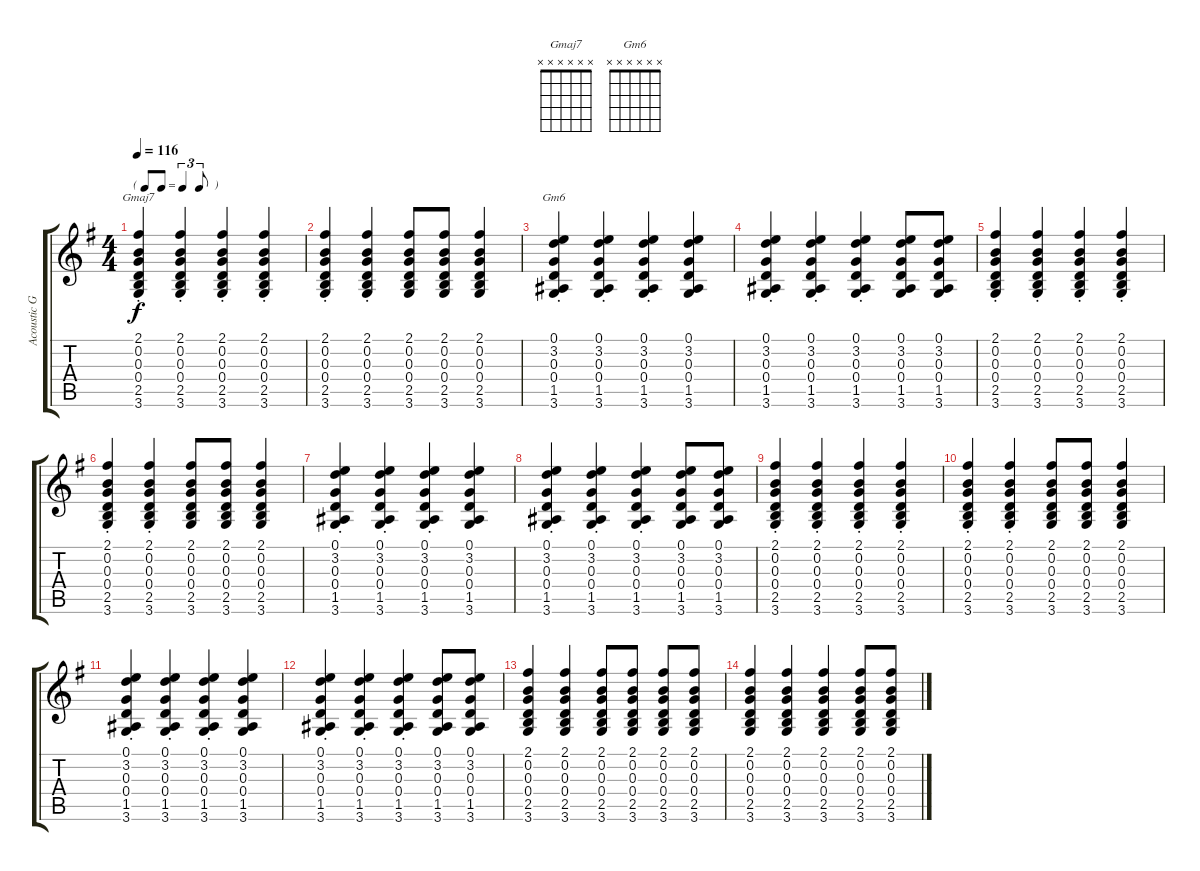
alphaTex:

\track ("Acoustic Guitar (David Gilmour)" "Acoustic G") {instrument acousticguitarsteel}
\staff {score tabs}
\tuning (E4 B3 G3 D3 A2 E2) {hide}
\chord ("Gmaj7" x x x x x x)
\chord ("Gm6" x x x x x x)
\ts (4 4)
\tf triplet8th
\tempo 116
\clef g2
\ks g
(2.1{st} 0.2{st} 0.3{st} 0.4{st} 2.5{st} 3.6{st}).4{ch "Gmaj7" dy f} (2.1{st} 0.2{st} 0.3{st} 0.4{st} 2.5{st} 3.6{st}).4 (2.1{st} 0.2{st} 0.3{st} 0.4{st} 2.5{st} 3.6{st}).4 (2.1{st} 0.2{st} 0.3{st} 0.4{st} 2.5{st} 3.6{st}).4 |
(2.1{st} 0.2{st} 0.3{st} 0.4{st} 2.5{st} 3.6{st}).4 (2.1{st} 0.2{st} 0.3{st} 0.4{st} 2.5{st} 3.6{st}).4 (2.1 0.2 0.3 0.4 2.5 3.6).8 (2.1 0.2 0.3 0.4 2.5 3.6).8 (2.1 0.2 0.3 0.4 2.5 3.6).4 |
(0.1{st} 3.2{st} 0.3{st} 0.4{st} 1.5{st} 3.6{st}).4{ch "Gm6"} (0.1{st} 3.2{st} 0.3{st} 0.4{st} 1.5{st} 3.6{st}).4 (0.1{st} 3.2{st} 0.3{st} 0.4{st} 1.5{st} 3.6{st}).4 (0.1 3.2 0.3 0.4 1.5 3.6).4 |
(0.1{st} 3.2{st} 0.3{st} 0.4{st} 1.5{st} 3.6{st}).4 (0.1{st} 3.2{st} 0.3{st} 0.4{st} 1.5{st} 3.6{st}).4 (0.1{st} 3.2{st} 0.3{st} 0.4{st} 1.5{st} 3.6{st}).4 (0.1 3.2 0.3 0.4 1.5 3.6).8 (0.1 3.2 0.3 0.4 1.5 3.6).8 |
(2.1{st} 0.2{st} 0.3{st} 0.4{st} 2.5{st} 3.6{st}).4{volume 2} (2.1{st} 0.2{st} 0.3{st} 0.4{st} 2.5{st} 3.6{st}).4 (2.1{st} 0.2{st} 0.3{st} 0.4{st} 2.5{st} 3.6{st}).4 (2.1{st} 0.2{st} 0.3{st} 0.4{st} 2.5{st} 3.6{st}).4 |
(2.1{st} 0.2{st} 0.3{st} 0.4{st} 2.5{st} 3.6{st}).4 (2.1{st} 0.2{st} 0.3{st} 0.4{st} 2.5{st} 3.6{st}).4 (2.1 0.2 0.3 0.4 2.5 3.6).8 (2.1 0.2 0.3 0.4 2.5 3.6).8 (2.1 0.2 0.3 0.4 2.5 3.6).4 |
(0.1{st} 3.2{st} 0.3{st} 0.4{st} 1.5{st} 3.6{st}).4 (0.1{st} 3.2{st} 0.3{st} 0.4{st} 1.5{st} 3.6{st}).4 (0.1{st} 3.2{st} 0.3{st} 0.4{st} 1.5{st} 3.6{st}).4 (0.1 3.2 0.3 0.4 1.5 3.6).4 |
(0.1{st} 3.2{st} 0.3{st} 0.4{st} 1.5{st} 3.6{st}).4 (0.1{st} 3.2{st} 0.3{st} 0.4{st} 1.5{st} 3.6{st}).4 (0.1{st} 3.2{st} 0.3{st} 0.4{st} 1.5{st} 3.6{st}).4 (0.1 3.2 0.3 0.4 1.5 3.6).8 (0.1 3.2 0.3 0.4 1.5 3.6).8 |
(2.1{st} 0.2{st} 0.3{st} 0.4{st} 2.5{st} 3.6{st}).4 (2.1{st} 0.2{st} 0.3{st} 0.4{st} 2.5{st} 3.6{st}).4{volume 1} (2.1{st} 0.2{st} 0.3{st} 0.4{st} 2.5{st} 3.6{st}).4 (2.1{st} 0.2{st} 0.3{st} 0.4{st} 2.5{st} 3.6{st}).4 |
(2.1{st} 0.2{st} 0.3{st} 0.4{st} 2.5{st} 3.6{st}).4 (2.1{st} 0.2{st} 0.3{st} 0.4{st} 2.5{st} 3.6{st}).4 (2.1 0.2 0.3 0.4 2.5 3.6).8 (2.1 0.2 0.3 0.4 2.5 3.6).8 (2.1 0.2 0.3 0.4 2.5 3.6).4 |
(0.1{st} 3.2{st} 0.3{st} 0.4{st} 1.5{st} 3.6{st}).4 (0.1{st} 3.2{st} 0.3{st} 0.4{st} 1.5{st} 3.6{st}).4 (0.1{st} 3.2{st} 0.3{st} 0.4{st} 1.5{st} 3.6{st}).4 (0.1 3.2 0.3 0.4 1.5 3.6).4 |
(0.1{st} 3.2{st} 0.3{st} 0.4{st} 1.5{st} 3.6{st}).4 (0.1{st} 3.2{st} 0.3{st} 0.4{st} 1.5{st} 3.6{st}).4 (0.1{st} 3.2{st} 0.3{st} 0.4{st} 1.5{st} 3.6{st}).4 (0.1 3.2 0.3 0.4 1.5 3.6).8 (0.1 3.2 0.3 0.4 1.5 3.6).8 |
(2.1 0.2 0.3 0.4 2.5 3.6).4 (2.1 0.2 0.3 0.4 2.5 3.6).4 (2.1 0.2 0.3 0.4 2.5 3.6).8 (2.1 0.2 0.3 0.4 2.5 3.6).8 (2.1 0.2 0.3 0.4 2.5 3.6).8 (2.1 0.2 0.3 0.4 2.5 3.6).8 |
(2.1 0.2 0.3 0.4 2.5 3.6).4 (2.1 0.2 0.3 0.4 2.5 3.6).4 (2.1 0.2 0.3 0.4 2.5 3.6).4 (2.1 0.2 0.3 0.4 2.5 3.6).8 (2.1 0.2 0.3 0.4 2.5 3.6).8
